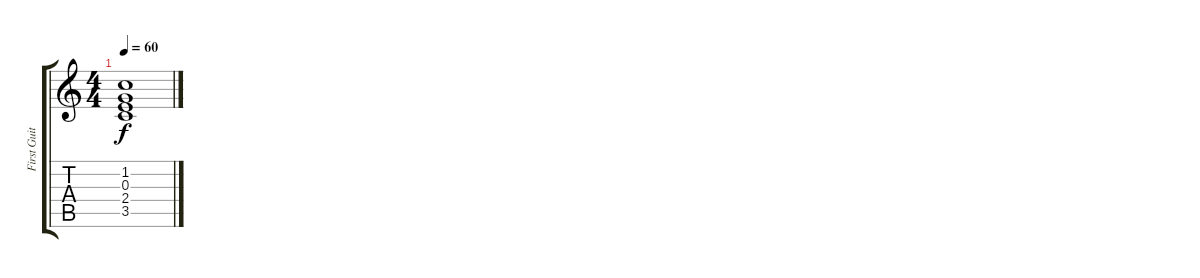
\track ("First Guitar" "First Guit") {instrument distortionguitar}
\staff {score tabs}
\tuning (E4 B3 G3 D3 A2 E2) {hide}
\ts (4 4)
\tempo 60
\clef g2
\ks c
(1.2{t} 0.3{t} 2.4{t} 3.5{t}).1{dy f}
